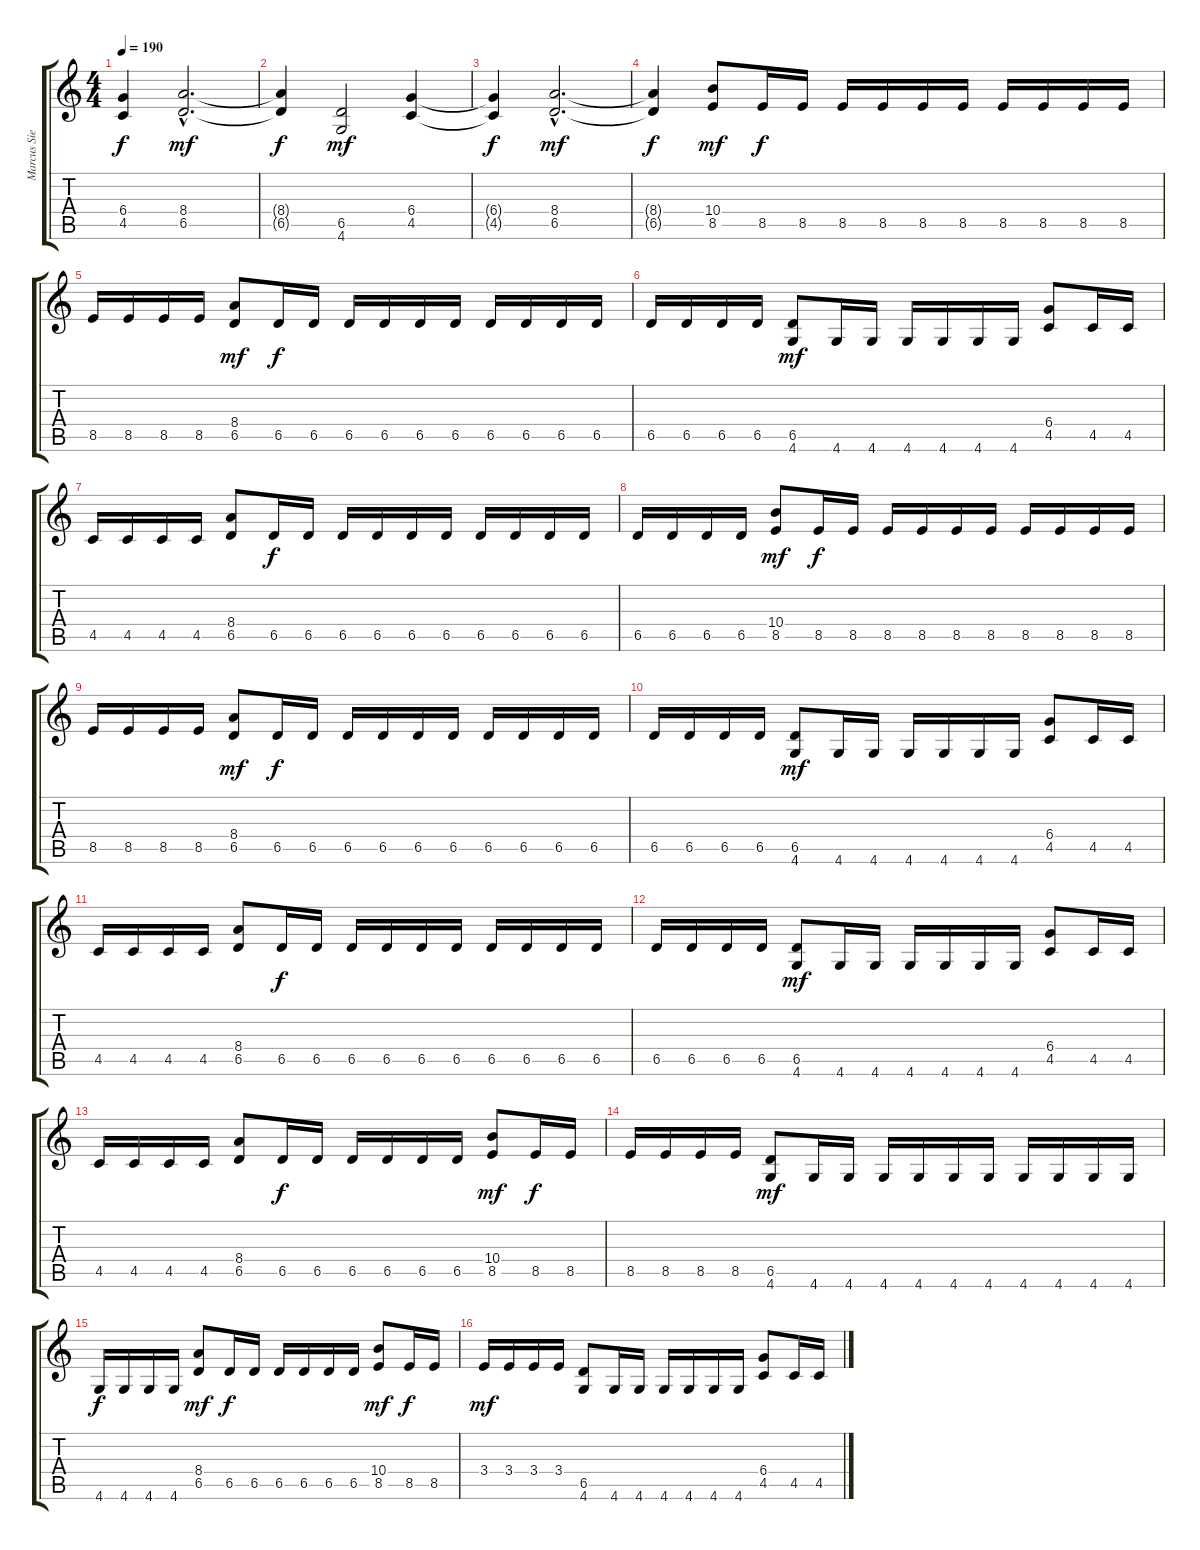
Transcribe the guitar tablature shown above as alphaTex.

\track ("Marcus Siepen" "Marcus Sie") {instrument distortionguitar}
\staff {score tabs}
\tuning (Eb4 Bb3 Gb3 Db3 Ab2 Eb2) {hide}
\ts (4 4)
\tempo 190
\clef g2
\ks c
(6.4{t} 4.5{t}).4{dy f} (8.4{hac} 6.5{hac}).2{d dy mf} |
(8.4{t} 6.5{t}).4{dy f} (6.5 4.6).2{dy mf} (6.4 4.5).4 |
(6.4{t} 4.5{t}).4{dy f} (8.4{hac} 6.5{hac}).2{d dy mf} |
(8.4{t} 6.5{t}).4{dy f} (10.4 8.5).8{dy mf} 8.5.16{dy f} 8.5.16 8.5.16 8.5.16 8.5.16 8.5.16 8.5.16 8.5.16 8.5.16 8.5.16 |
8.5.16 8.5.16 8.5.16 8.5.16 (8.4 6.5).8{dy mf} 6.5.16{dy f} 6.5.16 6.5.16 6.5.16 6.5.16 6.5.16 6.5.16 6.5.16 6.5.16 6.5.16 |
6.5.16 6.5.16 6.5.16 6.5.16 (6.5 4.6).8{dy mf} 4.6.16 4.6.16 4.6.16 4.6.16 4.6.16 4.6.16 (6.4 4.5).8 4.5.16 4.5.16 |
4.5.16 4.5.16 4.5.16 4.5.16 (8.4 6.5).8 6.5.16{dy f} 6.5.16 6.5.16 6.5.16 6.5.16 6.5.16 6.5.16 6.5.16 6.5.16 6.5.16 |
6.5.16 6.5.16 6.5.16 6.5.16 (10.4 8.5).8{dy mf} 8.5.16{dy f} 8.5.16 8.5.16 8.5.16 8.5.16 8.5.16 8.5.16 8.5.16 8.5.16 8.5.16 |
8.5.16 8.5.16 8.5.16 8.5.16 (8.4 6.5).8{dy mf} 6.5.16{dy f} 6.5.16 6.5.16 6.5.16 6.5.16 6.5.16 6.5.16 6.5.16 6.5.16 6.5.16 |
6.5.16 6.5.16 6.5.16 6.5.16 (6.5 4.6).8{dy mf} 4.6.16 4.6.16 4.6.16 4.6.16 4.6.16 4.6.16 (6.4 4.5).8 4.5.16 4.5.16 |
4.5.16 4.5.16 4.5.16 4.5.16 (8.4 6.5).8 6.5.16{dy f} 6.5.16 6.5.16 6.5.16 6.5.16 6.5.16 6.5.16 6.5.16 6.5.16 6.5.16 |
6.5.16 6.5.16 6.5.16 6.5.16 (6.5 4.6).8{dy mf} 4.6.16 4.6.16 4.6.16 4.6.16 4.6.16 4.6.16 (6.4 4.5).8 4.5.16 4.5.16 |
4.5.16 4.5.16 4.5.16 4.5.16 (8.4 6.5).8 6.5.16{dy f} 6.5.16 6.5.16 6.5.16 6.5.16 6.5.16 (10.4 8.5).8{dy mf} 8.5.16{dy f} 8.5.16 |
8.5.16 8.5.16 8.5.16 8.5.16 (6.5 4.6).8{dy mf} 4.6.16 4.6.16 4.6.16 4.6.16 4.6.16 4.6.16 4.6.16 4.6.16 4.6.16 4.6.16 |
4.6.16{dy f} 4.6.16 4.6.16 4.6.16 (8.4 6.5).8{dy mf} 6.5.16{dy f} 6.5.16 6.5.16 6.5.16 6.5.16 6.5.16 (10.4 8.5).8{dy mf} 8.5.16{dy f} 8.5.16 |
3.4.16{dy mf} 3.4.16 3.4.16 3.4.16 (6.5 4.6).8 4.6.16 4.6.16 4.6.16 4.6.16 4.6.16 4.6.16 (6.4 4.5).8 4.5.16 4.5.16
